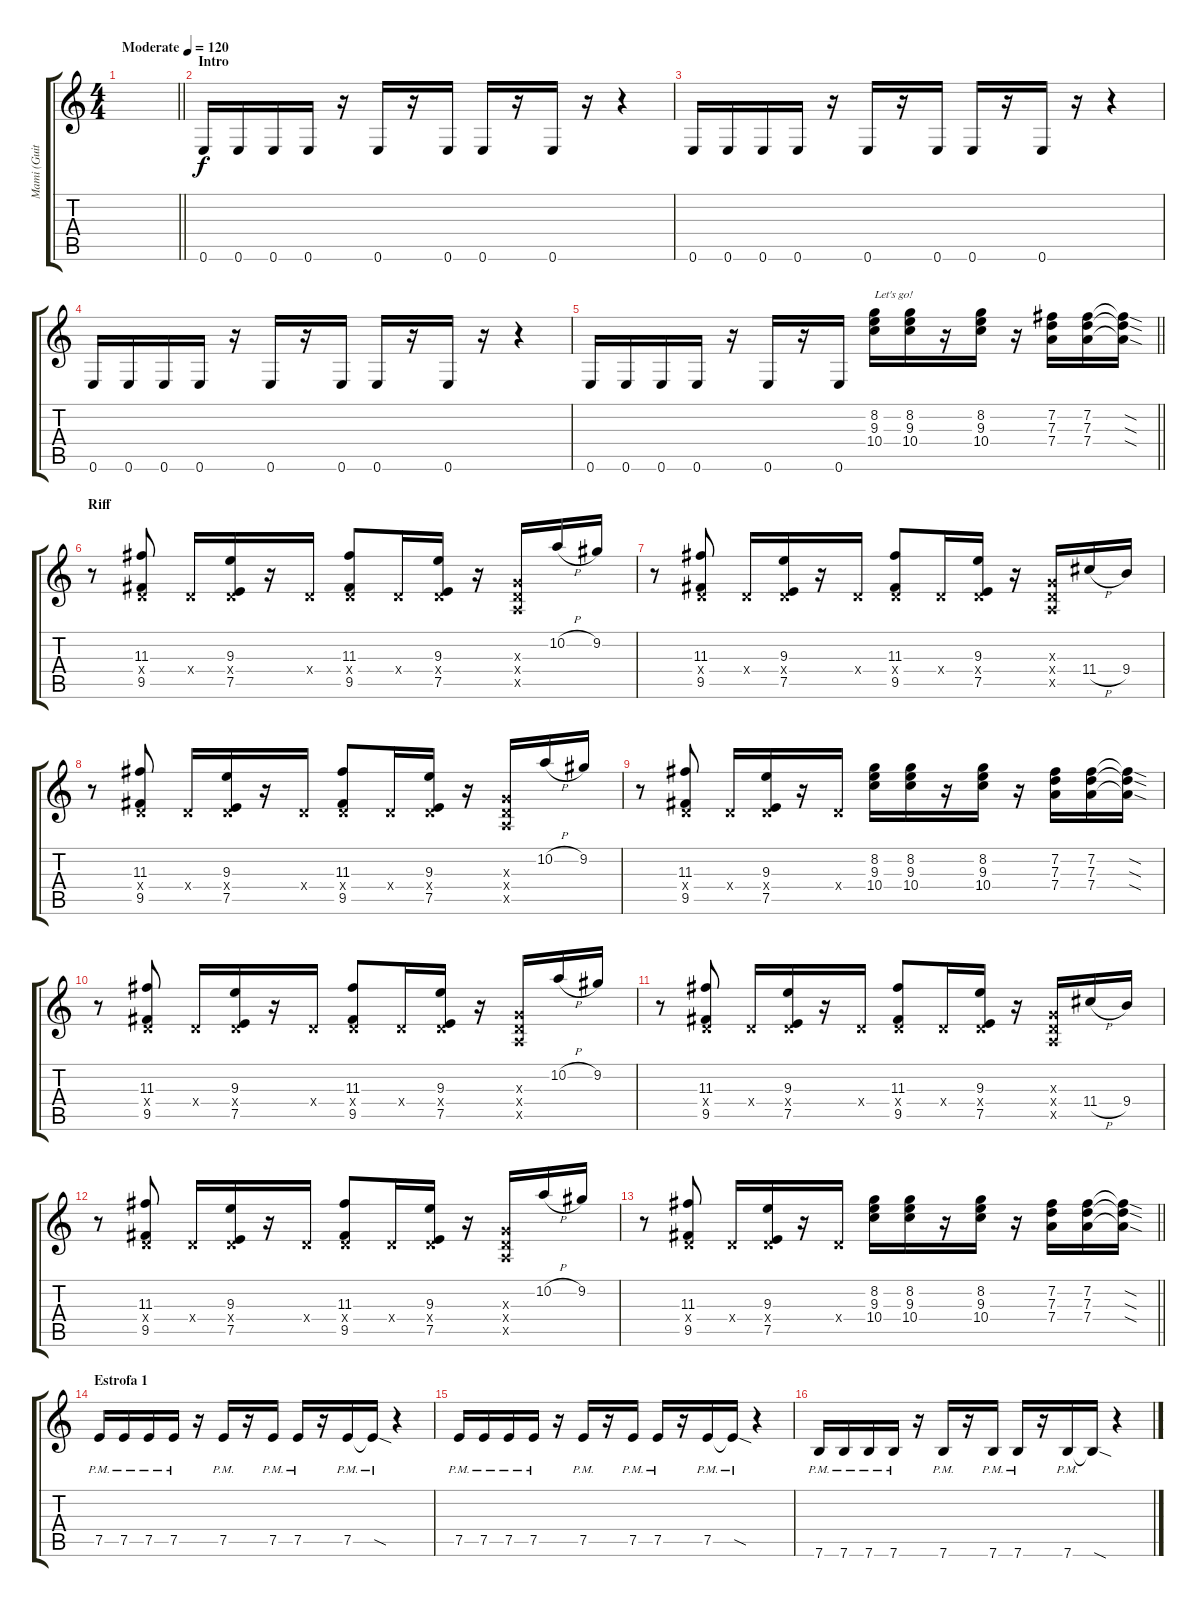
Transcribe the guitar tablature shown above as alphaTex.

\track ("Mami (Guitar)" "Mami (Guit") {instrument distortionguitar}
\staff {score tabs}
\tuning (E4 B3 G3 D3 A2 E2) {hide}
\ts (4 4)
\tempo (120 "Moderate")
\clef g2
\barLineRight lightlight
\ks c
|
\section ("" "Intro")
0.6.16 0.6.16 0.6.16 0.6.16 r.16 0.6.16 r.16 0.6.16 0.6.16 r.16 0.6.16 r.16 r.4 |
0.6.16 0.6.16 0.6.16 0.6.16 r.16 0.6.16 r.16 0.6.16 0.6.16 r.16 0.6.16 r.16 r.4 |
0.6.16 0.6.16 0.6.16 0.6.16 r.16 0.6.16 r.16 0.6.16 0.6.16 r.16 0.6.16 r.16 r.4 |
\barLineRight lightlight
0.6.16 0.6.16 0.6.16 0.6.16 r.16 0.6.16 r.16 0.6.16 (8.2 9.3 10.4).16{txt "Let's go!"} (8.2 9.3 10.4).16 r.16 (8.2 9.3 10.4).16 r.16 (7.2 7.3 7.4).16 (7.2 7.3 7.4).16 (7.2{sod t} 7.3{sod t} 7.4{sod t}).16 |
\section ("" "Riff")
r.8 (11.3 0.4{x} 9.5).8 0.4{x}.16 (9.3 0.4{x} 7.5).16 r.16 0.4{x}.16 (11.3 0.4{x} 9.5).8 0.4{x}.16 (9.3 0.4{x} 7.5).16 r.16 (0.3{x} 0.4{x} 0.5{x}).16 10.2{h}.16 9.2.16 |
r.8 (11.3 0.4{x} 9.5).8 0.4{x}.16 (9.3 0.4{x} 7.5).16 r.16 0.4{x}.16 (11.3 0.4{x} 9.5).8 0.4{x}.16 (9.3 0.4{x} 7.5).16 r.16 (0.3{x} 0.4{x} 0.5{x}).16 11.4{h}.16 9.4.16 |
r.8 (11.3 0.4{x} 9.5).8 0.4{x}.16 (9.3 0.4{x} 7.5).16 r.16 0.4{x}.16 (11.3 0.4{x} 9.5).8 0.4{x}.16 (9.3 0.4{x} 7.5).16 r.16 (0.3{x} 0.4{x} 0.5{x}).16 10.2{h}.16 9.2.16 |
r.8 (11.3 0.4{x} 9.5).8 0.4{x}.16 (9.3 0.4{x} 7.5).16 r.16 0.4{x}.16 (8.2 9.3 10.4).16 (8.2 9.3 10.4).16 r.16 (8.2 9.3 10.4).16 r.16 (7.2 7.3 7.4).16 (7.2 7.3 7.4).16 (7.2{sod t} 7.3{sod t} 7.4{sod t}).16 |
r.8 (11.3 0.4{x} 9.5).8 0.4{x}.16 (9.3 0.4{x} 7.5).16 r.16 0.4{x}.16 (11.3 0.4{x} 9.5).8 0.4{x}.16 (9.3 0.4{x} 7.5).16 r.16 (0.3{x} 0.4{x} 0.5{x}).16 10.2{h}.16 9.2.16 |
r.8 (11.3 0.4{x} 9.5).8 0.4{x}.16 (9.3 0.4{x} 7.5).16 r.16 0.4{x}.16 (11.3 0.4{x} 9.5).8 0.4{x}.16 (9.3 0.4{x} 7.5).16 r.16 (0.3{x} 0.4{x} 0.5{x}).16 11.4{h}.16 9.4.16 |
r.8 (11.3 0.4{x} 9.5).8 0.4{x}.16 (9.3 0.4{x} 7.5).16 r.16 0.4{x}.16 (11.3 0.4{x} 9.5).8 0.4{x}.16 (9.3 0.4{x} 7.5).16 r.16 (0.3{x} 0.4{x} 0.5{x}).16 10.2{h}.16 9.2.16 |
\barLineRight lightlight
r.8 (11.3 0.4{x} 9.5).8 0.4{x}.16 (9.3 0.4{x} 7.5).16 r.16 0.4{x}.16 (8.2 9.3 10.4).16 (8.2 9.3 10.4).16 r.16 (8.2 9.3 10.4).16 r.16 (7.2 7.3 7.4).16 (7.2 7.3 7.4).16 (7.2{sod t} 7.3{sod t} 7.4{sod t}).16 |
\section ("" "Estrofa 1")
7.5{pm}.16{volume 13} 7.5{pm}.16 7.5{pm}.16 7.5{pm}.16 r.16 7.5{pm}.16 r.16 7.5{pm}.16 7.5{pm}.16 r.16 7.5{pm}.16 7.5{sod pm t}.16{volume 6} r.4 |
7.5{pm}.16{volume 13} 7.5{pm}.16 7.5{pm}.16 7.5{pm}.16 r.16 7.5{pm}.16 r.16 7.5{pm}.16 7.5{pm}.16 r.16 7.5{pm}.16 7.5{sod pm t}.16{volume 6} r.4 |
7.6{pm}.16{volume 13} 7.6{pm}.16 7.6{pm}.16 7.6{pm}.16 r.16 7.6{pm}.16 r.16 7.6{pm}.16 7.6{pm}.16 r.16 7.6{pm}.16 7.6{sod t}.16{volume 6} r.4
